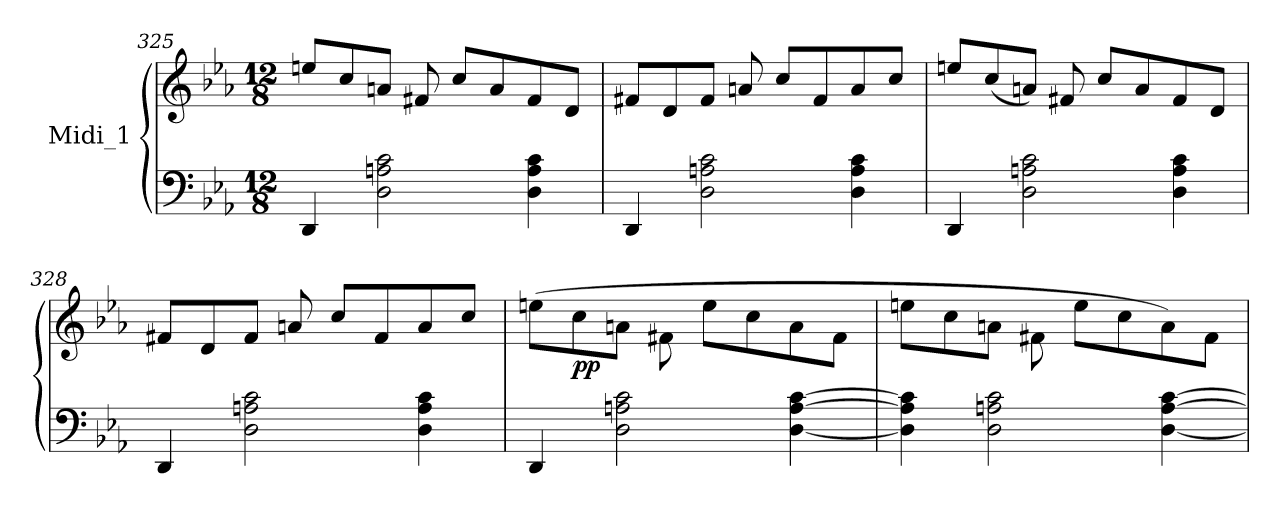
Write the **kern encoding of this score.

**kern	**kern	**dynam
*part1	*part1	*part1
*staff2	*staff1	*staff1/2
*I"Midi_1	*	*
*clefF4	*clefG2	*
*k[b-e-a-]	*k[b-e-a-]	*
*E-:	*E-:	*
*M12/8	*M12/8	*
=325	=325	=325
4DD/	8een/L	.
.	8cc/	.
2D\ 2An\ 2c\	8an/J	.
.	8f#X/	.
.	8cc/L	.
.	8a/	.
4D\ 4A\ 4c\	8f#/	.
.	8d/J	.
!!LO:LB:g=z
=326	=326	=326
4DD/	8f#X/L	.
.	8d/	.
2D\ 2An\ 2c\	8f#/J	.
.	8an/	.
.	8cc/L	.
.	8f#/	.
4D\ 4A\ 4c\	8a/	.
.	8cc/J	.
!!LO:LB:g=z
=327	=327	=327
4DD/	8een/L	.
.	(8cc/	.
2D\ 2An\ 2c\	8an/J)	.
.	8f#X/	.
.	8cc/L	.
.	8a/	.
4D\ 4A\ 4c\	8f#/	.
.	8d/J	.
=328	=328	=328
4DD/	8f#X/L	.
.	8d/	.
2D\ 2An\ 2c\	8f#/J	.
.	8an/	.
.	8cc/L	.
.	8f#/	.
4D\ 4A\ 4c\	8a/	.
.	8cc/J	.
=329	=329	=329
4DD/	(>8een\L	.
!	!	!LO:DY:b
.	8cc\	pp
2D\ 2An\ 2c\	8an\J	.
.	8f#X\	.
.	8ee\L	.
.	8cc\	.
[4D\ [4A\ [4c\	8a\	.
.	8f#\J	.
=330	=330	=330
4D\] 4A\] 4c\]	8een\L	.
.	8cc\	.
2D\ 2Ani\ 2c\	8an\J	.
.	8f#X\	.
.	8ee\L	.
.	8cc\	.
[4D\ [4A\ [4c\	8a\)	.
.	8f#\J	.
=	=	=
*-	*-	*-
